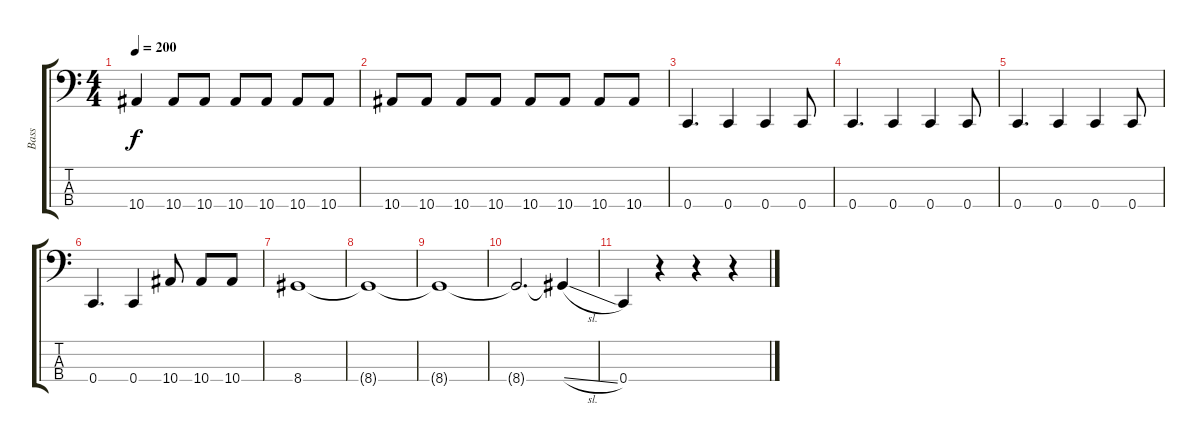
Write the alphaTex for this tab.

\track ("Bass" "Bass") {instrument electricbassfinger}
\staff {score tabs}
\tuning (F2 C2 G1 C1) {hide}
\ts (4 4)
\tempo 200
\clef f4
\ks c
10.4.4{dy f} 10.4.8 10.4.8 10.4.8 10.4.8 10.4.8 10.4.8 |
10.4.8 10.4.8 10.4.8 10.4.8 10.4.8 10.4.8 10.4.8 10.4.8 |
0.4.4{d} 0.4.4 0.4.4 0.4.8 |
0.4.4{d} 0.4.4 0.4.4 0.4.8 |
0.4.4{d} 0.4.4 0.4.4 0.4.8 |
0.4.4{d} 0.4.4 10.4.8 10.4.8 10.4.8 |
8.4.1 |
8.4{t}.1 |
8.4{t}.1 |
8.4{t}.2{d} 8.4{sl t}.4 |
0.4.4 r.4 r.4 r.4
